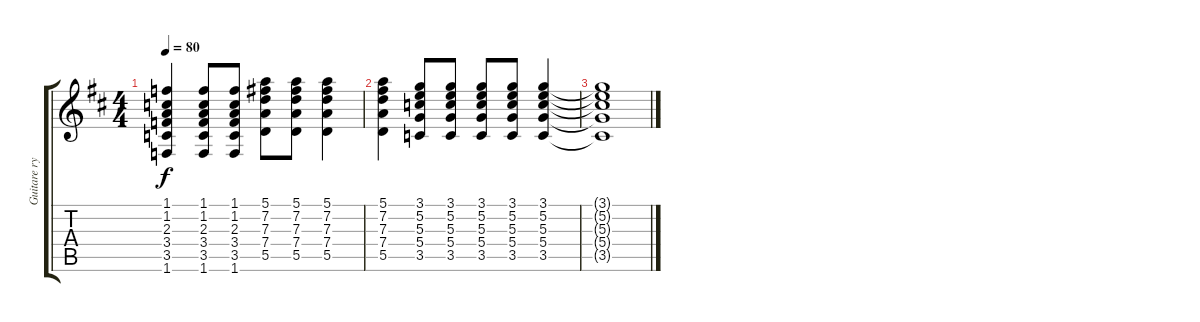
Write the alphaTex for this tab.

\track ("Guitare rythmique" "Guitare ry") {instrument electricguitarjazz}
\staff {score tabs}
\tuning (E4 B3 G3 D3 A2 E2) {hide}
\ts (4 4)
\tempo 80
\clef g2
\ks d
(1.1 1.2 2.3 3.4 3.5 1.6).4{dy f} (1.1 1.2 2.3 3.4 3.5 1.6).8 (1.1 1.2 2.3 3.4 3.5 1.6).8 (5.1 7.2 7.3 7.4 5.5).8 (5.1 7.2 7.3 7.4 5.5).8 (5.1 7.2 7.3 7.4 5.5).4 |
(5.1 7.2 7.3 7.4 5.5).4 (3.1 5.2 5.3 5.4 3.5).8 (3.1 5.2 5.3 5.4 3.5).8 (3.1 5.2 5.3 5.4 3.5).8 (3.1 5.2 5.3 5.4 3.5).8 (3.1 5.2 5.3 5.4 3.5).4 |
(3.1{t} 5.2{t} 5.3{t} 5.4{t} 3.5{t}).1
